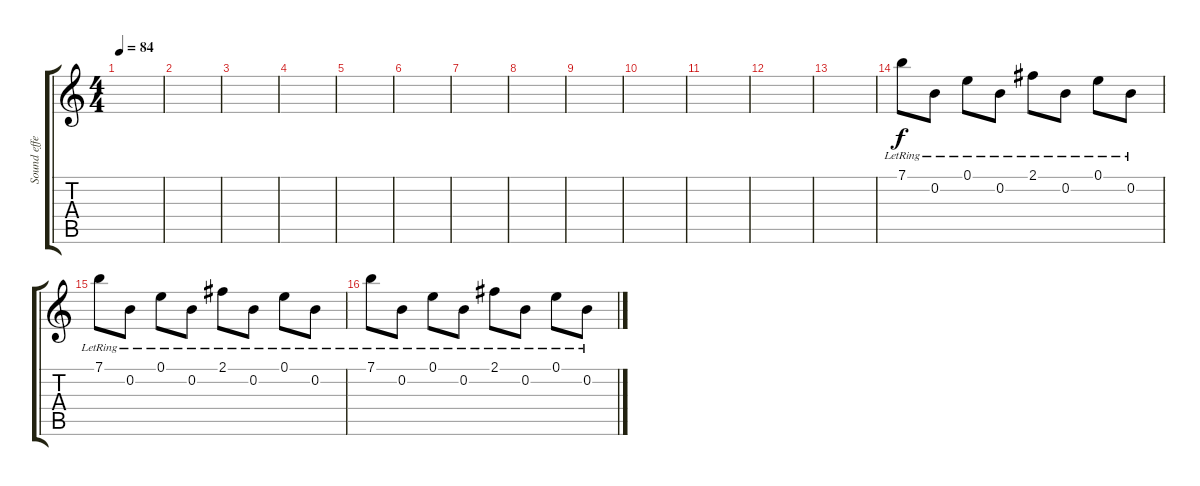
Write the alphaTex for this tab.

\track ("Sound effect" "Sound effe") {instrument distortionguitar}
\staff {score tabs}
\tuning (E4 B3 G3 D3 A2 E2) {hide}
\ts (4 4)
\tempo 84
\clef g2
\ks c
|
|
|
|
|
|
|
|
|
|
|
|
|
7.1{lr}.8 0.2{lr}.8 0.1{lr}.8 0.2{lr}.8 2.1{lr}.8 0.2{lr}.8 0.1{lr}.8 0.2{lr}.8 |
7.1{lr}.8 0.2{lr}.8 0.1{lr}.8 0.2{lr}.8 2.1{lr}.8 0.2{lr}.8 0.1{lr}.8 0.2{lr}.8 |
7.1{lr}.8 0.2{lr}.8 0.1{lr}.8 0.2{lr}.8 2.1{lr}.8 0.2{lr}.8 0.1{lr}.8 0.2{lr}.8
